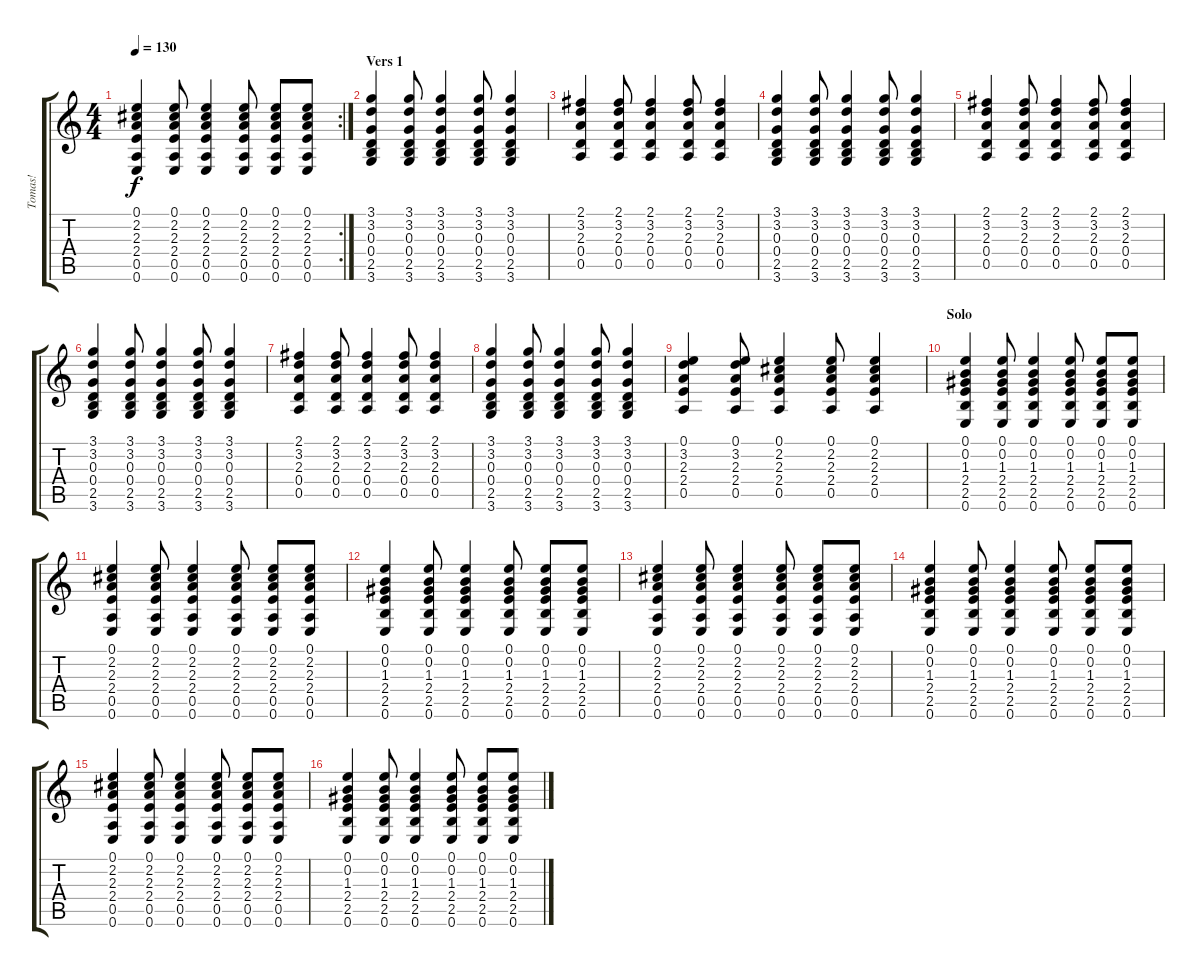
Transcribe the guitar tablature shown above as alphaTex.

\track ("Tomas!" "Tomas!") {instrument acousticguitarnylon}
\staff {score tabs}
\tuning (E4 B3 G3 D3 A2 E2) {hide}
\rc 2
\ts (4 4)
\tempo 130
\clef g2
\ks c
(0.1 2.2 2.3 2.4 0.5 0.6).4{dy f} (0.1 2.2 2.3 2.4 0.5 0.6).8 (0.1 2.2 2.3 2.4 0.5 0.6).4 (0.1 2.2 2.3 2.4 0.5 0.6).8 (0.1 2.2 2.3 2.4 0.5 0.6).8 (0.1 2.2 2.3 2.4 0.5 0.6).8 |
\section ("" "Vers 1")
(3.1 3.2 0.3 0.4 2.5 3.6).4 (3.1 3.2 0.3 0.4 2.5 3.6).8 (3.1 3.2 0.3 0.4 2.5 3.6).4 (3.1 3.2 0.3 0.4 2.5 3.6).8 (3.1 3.2 0.3 0.4 2.5 3.6).4 |
(2.1 3.2 2.3 0.4 0.5).4 (2.1 3.2 2.3 0.4 0.5).8 (2.1 3.2 2.3 0.4 0.5).4 (2.1 3.2 2.3 0.4 0.5).8 (2.1 3.2 2.3 0.4 0.5).4 |
(3.1 3.2 0.3 0.4 2.5 3.6).4 (3.1 3.2 0.3 0.4 2.5 3.6).8 (3.1 3.2 0.3 0.4 2.5 3.6).4 (3.1 3.2 0.3 0.4 2.5 3.6).8 (3.1 3.2 0.3 0.4 2.5 3.6).4 |
(2.1 3.2 2.3 0.4 0.5).4 (2.1 3.2 2.3 0.4 0.5).8 (2.1 3.2 2.3 0.4 0.5).4 (2.1 3.2 2.3 0.4 0.5).8 (2.1 3.2 2.3 0.4 0.5).4 |
(3.1 3.2 0.3 0.4 2.5 3.6).4 (3.1 3.2 0.3 0.4 2.5 3.6).8 (3.1 3.2 0.3 0.4 2.5 3.6).4 (3.1 3.2 0.3 0.4 2.5 3.6).8 (3.1 3.2 0.3 0.4 2.5 3.6).4 |
(2.1 3.2 2.3 0.4 0.5).4 (2.1 3.2 2.3 0.4 0.5).8 (2.1 3.2 2.3 0.4 0.5).4 (2.1 3.2 2.3 0.4 0.5).8 (2.1 3.2 2.3 0.4 0.5).4 |
(3.1 3.2 0.3 0.4 2.5 3.6).4 (3.1 3.2 0.3 0.4 2.5 3.6).8 (3.1 3.2 0.3 0.4 2.5 3.6).4 (3.1 3.2 0.3 0.4 2.5 3.6).8 (3.1 3.2 0.3 0.4 2.5 3.6).4 |
(0.1 3.2 2.3 2.4 0.5).4 (0.1 3.2 2.3 2.4 0.5).8 (0.1 2.2 2.3 2.4 0.5).4 (0.1 2.2 2.3 2.4 0.5).8 (0.1 2.2 2.3 2.4 0.5).4 |
\section ("" "Solo")
(0.1 0.2 1.3 2.4 2.5 0.6).4 (0.1 0.2 1.3 2.4 2.5 0.6).8 (0.1 0.2 1.3 2.4 2.5 0.6).4 (0.1 0.2 1.3 2.4 2.5 0.6).8 (0.1 0.2 1.3 2.4 2.5 0.6).8 (0.1 0.2 1.3 2.4 2.5 0.6).8 |
(0.1 2.2 2.3 2.4 0.5 0.6).4 (0.1 2.2 2.3 2.4 0.5 0.6).8 (0.1 2.2 2.3 2.4 0.5 0.6).4 (0.1 2.2 2.3 2.4 0.5 0.6).8 (0.1 2.2 2.3 2.4 0.5 0.6).8 (0.1 2.2 2.3 2.4 0.5 0.6).8 |
(0.1 0.2 1.3 2.4 2.5 0.6).4 (0.1 0.2 1.3 2.4 2.5 0.6).8 (0.1 0.2 1.3 2.4 2.5 0.6).4 (0.1 0.2 1.3 2.4 2.5 0.6).8 (0.1 0.2 1.3 2.4 2.5 0.6).8 (0.1 0.2 1.3 2.4 2.5 0.6).8 |
(0.1 2.2 2.3 2.4 0.5 0.6).4 (0.1 2.2 2.3 2.4 0.5 0.6).8 (0.1 2.2 2.3 2.4 0.5 0.6).4 (0.1 2.2 2.3 2.4 0.5 0.6).8 (0.1 2.2 2.3 2.4 0.5 0.6).8 (0.1 2.2 2.3 2.4 0.5 0.6).8 |
(0.1 0.2 1.3 2.4 2.5 0.6).4 (0.1 0.2 1.3 2.4 2.5 0.6).8 (0.1 0.2 1.3 2.4 2.5 0.6).4 (0.1 0.2 1.3 2.4 2.5 0.6).8 (0.1 0.2 1.3 2.4 2.5 0.6).8 (0.1 0.2 1.3 2.4 2.5 0.6).8 |
(0.1 2.2 2.3 2.4 0.5 0.6).4 (0.1 2.2 2.3 2.4 0.5 0.6).8 (0.1 2.2 2.3 2.4 0.5 0.6).4 (0.1 2.2 2.3 2.4 0.5 0.6).8 (0.1 2.2 2.3 2.4 0.5 0.6).8 (0.1 2.2 2.3 2.4 0.5 0.6).8 |
(0.1 0.2 1.3 2.4 2.5 0.6).4 (0.1 0.2 1.3 2.4 2.5 0.6).8 (0.1 0.2 1.3 2.4 2.5 0.6).4 (0.1 0.2 1.3 2.4 2.5 0.6).8 (0.1 0.2 1.3 2.4 2.5 0.6).8 (0.1 0.2 1.3 2.4 2.5 0.6).8
